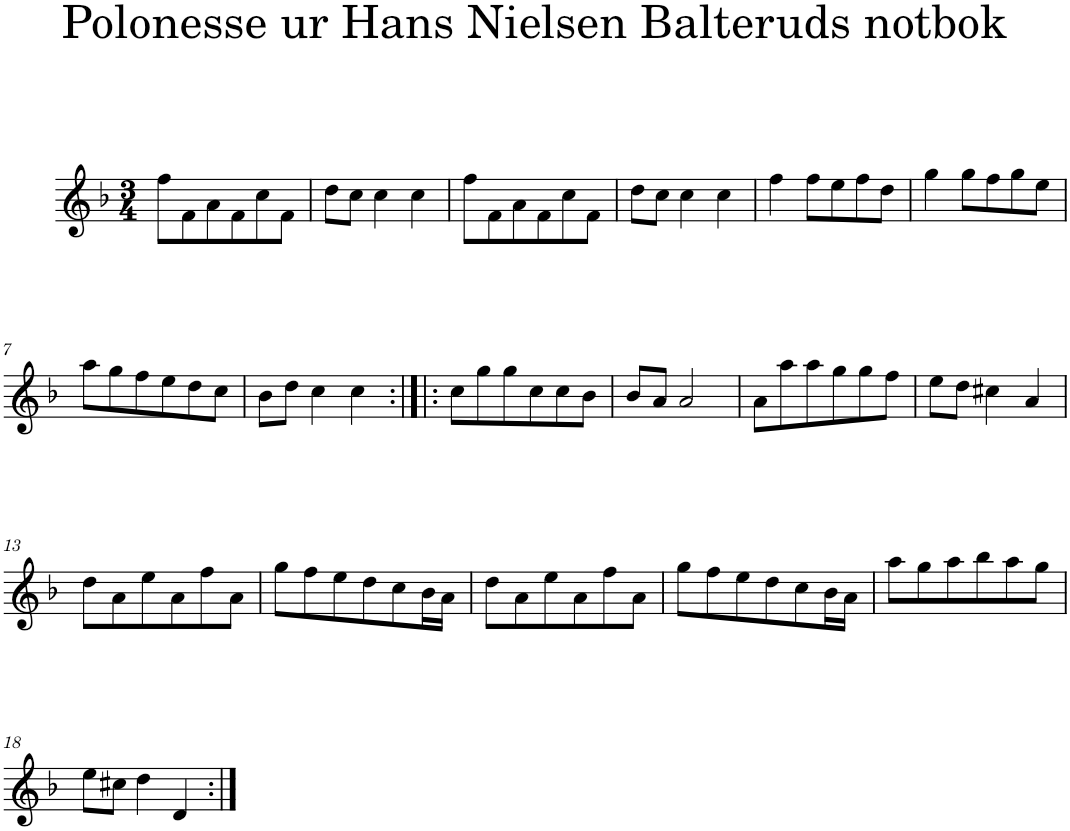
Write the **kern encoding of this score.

**kern
*part1
*staff1
*I"Piano
*I'Pno
*clefG2
*k[b-]
*F:
*M3/4
=1
8ff\L
8f\
8a\
8f\
8cc\
8f\J
=2
8dd\L
8cc\J
4cc\
4cc\
=3
8ff\L
8f\
8a\
8f\
8cc\
8f\J
=4
8dd\L
8cc\J
4cc\
4cc\
=5
4ff\
8ff\L
8ee\
8ff\
8dd\J
=6
4gg\
8gg\L
8ff\
8gg\
8ee\J
!!LO:LB:g=z
=7
8aa\L
8gg\
8ff\
8ee\
8dd\
8cc\J
=8
8b-\L
8dd\J
4cc\
4cc\
=9:|!|:
8cc\L
8gg\
8gg\
8cc\
8cc\
8b-\J
=10
8b-/L
8a/J
2a/
=11
8a\L
8aa\
8aa\
8gg\
8gg\
8ff\J
=12
8ee\L
8dd\J
4cc#X\
4a/
!!LO:LB:g=z
=13
8dd\L
8a\
8ee\
8a\
8ff\
8a\J
=14
8gg\L
8ff\
8ee\
8dd\
8cc\
16b-\L
16a\JJ
=15
8dd\L
8a\
8ee\
8a\
8ff\
8a\J
=16
8gg\L
8ff\
8ee\
8dd\
8cc\
16b-\L
16a\JJ
=17
8aa\L
8gg\
8aa\
8bb-\
8aa\
8gg\J
!!LO:LB:g=z
=18
8ee\L
8cc#X\J
4dd\
4d/
=:|!
*-
